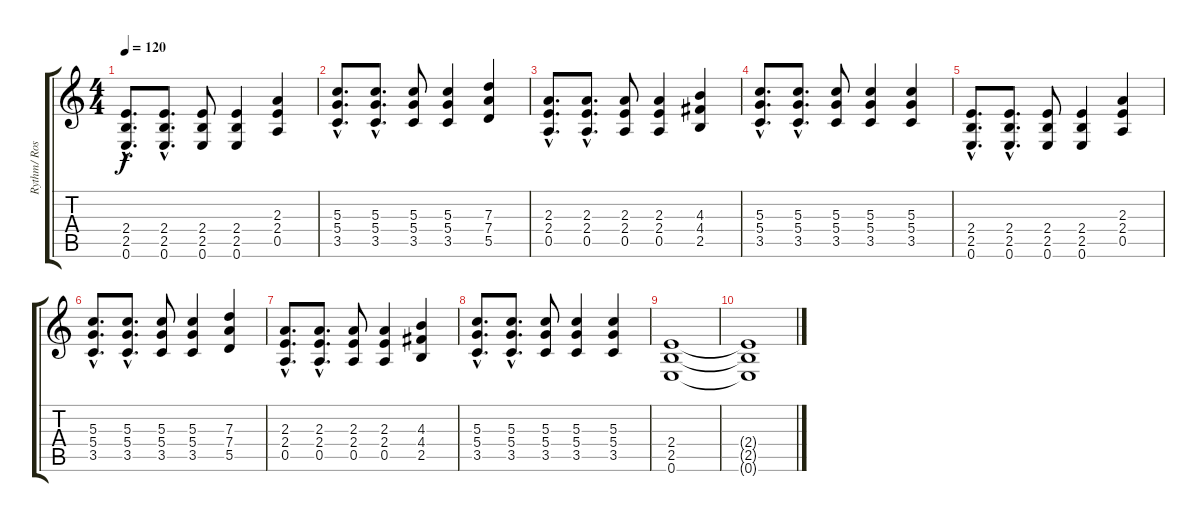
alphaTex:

\track ("Rythm/ Ross" "Rythm/ Ros") {instrument overdrivenguitar}
\staff {score tabs}
\tuning (E4 B3 G3 D3 A2 E2) {hide}
\ts (4 4)
\tempo 120
\clef g2
\ks c
(2.4{hac} 2.5{hac} 0.6{hac}).8{d dy f} (2.4{hac} 2.5{hac} 0.6{hac}).8{d} (2.4 2.5 0.6).8 (2.4 2.5 0.6).4 (2.3 2.4 0.5).4 |
(5.3{hac} 5.4{hac} 3.5{hac}).8{d} (5.3{hac} 5.4{hac} 3.5{hac}).8{d} (5.3 5.4 3.5).8 (5.3 5.4 3.5).4 (7.3 7.4 5.5).4 |
(2.3{hac} 2.4{hac} 0.5{hac}).8{d} (2.3{hac} 2.4{hac} 0.5{hac}).8{d} (2.3 2.4 0.5).8 (2.3 2.4 0.5).4 (4.3 4.4 2.5).4 |
(5.3{hac} 5.4{hac} 3.5{hac}).8{d} (5.3{hac} 5.4{hac} 3.5{hac}).8{d} (5.3 5.4 3.5).8 (5.3 5.4 3.5).4 (5.3 5.4 3.5).4 |
(2.4{hac} 2.5{hac} 0.6{hac}).8{d} (2.4{hac} 2.5{hac} 0.6{hac}).8{d} (2.4 2.5 0.6).8 (2.4 2.5 0.6).4 (2.3 2.4 0.5).4 |
(5.3{hac} 5.4{hac} 3.5{hac}).8{d} (5.3{hac} 5.4{hac} 3.5{hac}).8{d} (5.3 5.4 3.5).8 (5.3 5.4 3.5).4 (7.3 7.4 5.5).4 |
(2.3{hac} 2.4{hac} 0.5{hac}).8{d} (2.3{hac} 2.4{hac} 0.5{hac}).8{d} (2.3 2.4 0.5).8 (2.3 2.4 0.5).4 (4.3 4.4 2.5).4 |
(5.3{hac} 5.4{hac} 3.5{hac}).8{d} (5.3{hac} 5.4{hac} 3.5{hac}).8{d} (5.3 5.4 3.5).8 (5.3 5.4 3.5).4 (5.3 5.4 3.5).4 |
(2.4 2.5 0.6).1 |
(2.4{t} 2.5{t} 0.6{t}).1
